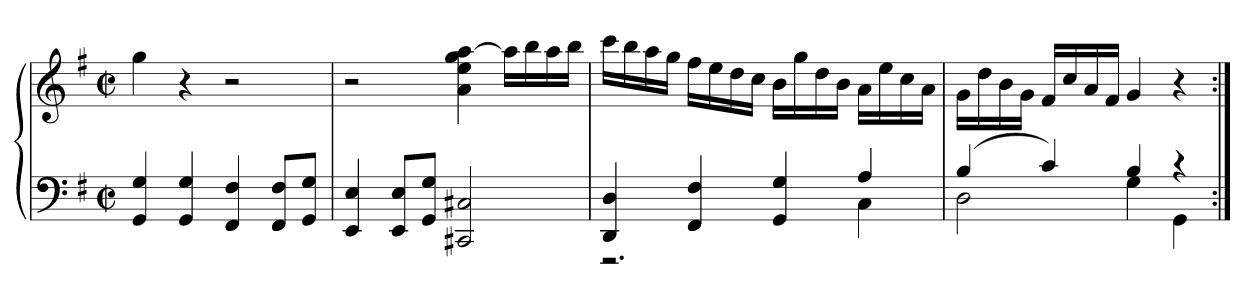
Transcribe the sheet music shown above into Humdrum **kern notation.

**kern	**kern
*part1	*part1
*staff2	*staff1
*clefF4	*clefG2
*k[f#]	*k[f#]
*G:	*G:
*M2/2	*M2/2
*met(c|)	*met(c|)
=	=
4GG 4G	4gg
4GG 4G	4r
4FF# 4F#	2r
8FF# 8F#L	.
8GG 8GJ	.
=69	=69
4EE 4E	2r
8EE 8EL	.
8GG 8GJ	.
2CC#X 2C#X	4a 4ee 4gg [4aa
.	16aaLL]
.	16bb
.	16aa
.	16bbJJ
=70	=70
*^	*
4DD 4D	2.r	16cccLL
.	.	16bb
.	.	16aa
.	.	16ggJJ
4FF# 4F#	.	16ff#LL
.	.	16ee
.	.	16dd
.	.	16ccJJ
4GG 4G	.	16bLL
.	.	16gg
.	.	16dd
.	.	16bJJ
4A	4C	16aLL
.	.	16ee
.	.	16cc
.	.	16aJJ
=71	=71	=71
(4B	2D	16gLL
.	.	16dd
.	.	16b
.	.	16gJJ
4c)	.	16f#LL
.	.	16cc
.	.	16a
.	.	16f#JJ
4B	4G	4g
4r	4GG	4r
*v	*v	*
=:|!	=:|!
*-	*-
